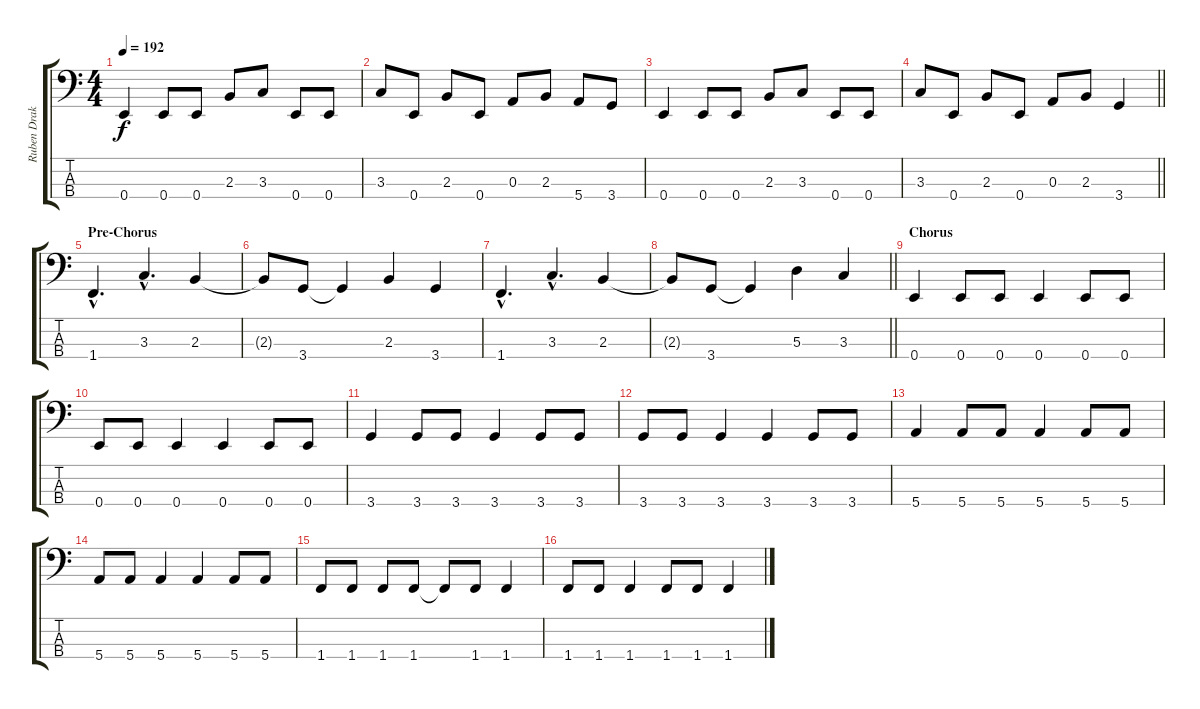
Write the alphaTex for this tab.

\track ("Ruben Drake" "Ruben Drak") {instrument electricbasspick}
\staff {score tabs}
\tuning (G2 D2 A1 E1) {hide}
\ts (4 4)
\tempo 192
\clef f4
\ks c
0.4.4{dy f} 0.4.8 0.4.8 2.3.8 3.3.8 0.4.8 0.4.8 |
3.3.8 0.4.8 2.3.8 0.4.8 0.3.8 2.3.8 5.4.8 3.4.8 |
0.4.4 0.4.8 0.4.8 2.3.8 3.3.8 0.4.8 0.4.8 |
\barLineRight lightlight
3.3.8 0.4.8 2.3.8 0.4.8 0.3.8 2.3.8 3.4.4 |
\section ("" "Pre-Chorus")
1.4{hac}.4{d} 3.3{hac}.4{d} 2.3.4 |
2.3{t}.8 3.4.8 3.4{t}.4 2.3.4 3.4.4 |
1.4{hac}.4{d} 3.3{hac}.4{d} 2.3.4 |
\barLineRight lightlight
2.3{t}.8 3.4.8 3.4{t}.4 5.3.4 3.3.4 |
\section ("" "Chorus")
0.4.4 0.4.8 0.4.8 0.4.4 0.4.8 0.4.8 |
0.4.8 0.4.8 0.4.4 0.4.4 0.4.8 0.4.8 |
3.4.4 3.4.8 3.4.8 3.4.4 3.4.8 3.4.8 |
3.4.8 3.4.8 3.4.4 3.4.4 3.4.8 3.4.8 |
5.4.4 5.4.8 5.4.8 5.4.4 5.4.8 5.4.8 |
5.4.8 5.4.8 5.4.4 5.4.4 5.4.8 5.4.8 |
1.4.8 1.4.8 1.4.8 1.4.8 1.4{t}.8 1.4.8 1.4.4 |
1.4.8 1.4.8 1.4.4 1.4.8 1.4.8 1.4.4
